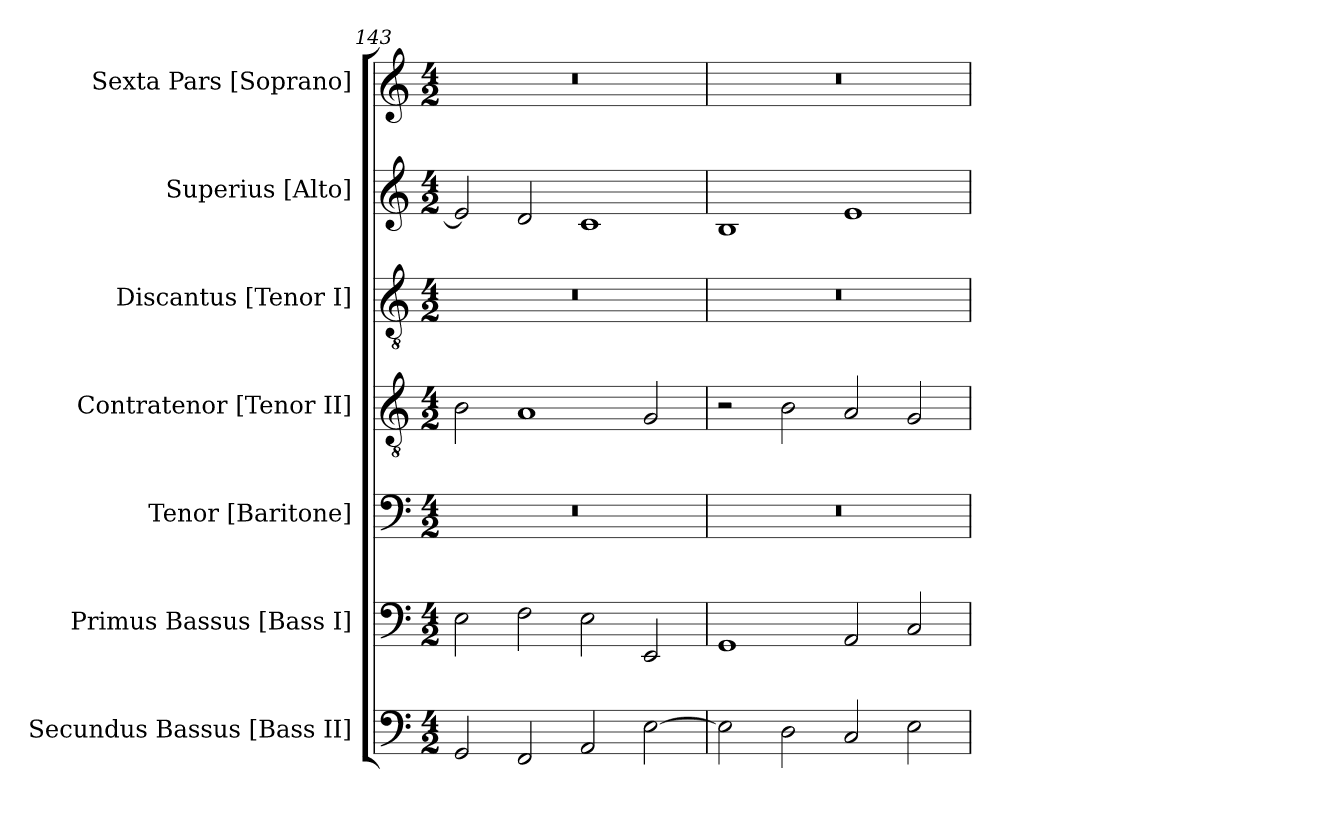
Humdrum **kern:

**kern	**kern	**kern	**kern	**kern	**kern	**kern
*part7	*part6	*part5	*part4	*part3	*part2	*part1
*staff7	*staff6	*staff5	*staff4	*staff3	*staff2	*staff1
*I"Secundus Bassus [Bass II]	*I"Primus Bassus [Bass I]	*I"Tenor [Baritone]	*I"Contratenor [Tenor II]	*I"Discantus [Tenor I]	*I"Superius [Alto]	*I"Sexta Pars [Soprano]
*I'B II	*I'B I	*I'Bar	*I'T II	*I'T I	*I'A	*I'S
*clefF4	*clefF4	*clefF4	*clefGv2	*clefGv2	*clefG2	*clefG2
*k[]	*k[]	*k[]	*k[]	*k[]	*k[]	*k[]
*C:	*C:	*C:	*C:	*C:	*C:	*C:
*M4/2	*M4/2	*M4/2	*M4/2	*M4/2	*M4/2	*M4/2
=143	=143	=143	=143	=143	=143	=143
2GG/	2E\	0r	2B\	0r	2e/]	0r
2FF/	2F\	.	1A	.	2d/	.
2AA/	2E\	.	.	.	1c	.
[<2E\	2EE/	.	2G/	.	.	.
!!LO:LB:g=z
=144	=144	=144	=144	=144	=144	=144
2E\]	1GG	0r	2r	0r	1B	0r
2D\	.	.	2B\	.	.	.
2C/	2AA/	.	2A/	.	1e	.
2E\	2C/	.	2G/	.	.	.
=	=	=	=	=	=	=
*-	*-	*-	*-	*-	*-	*-
